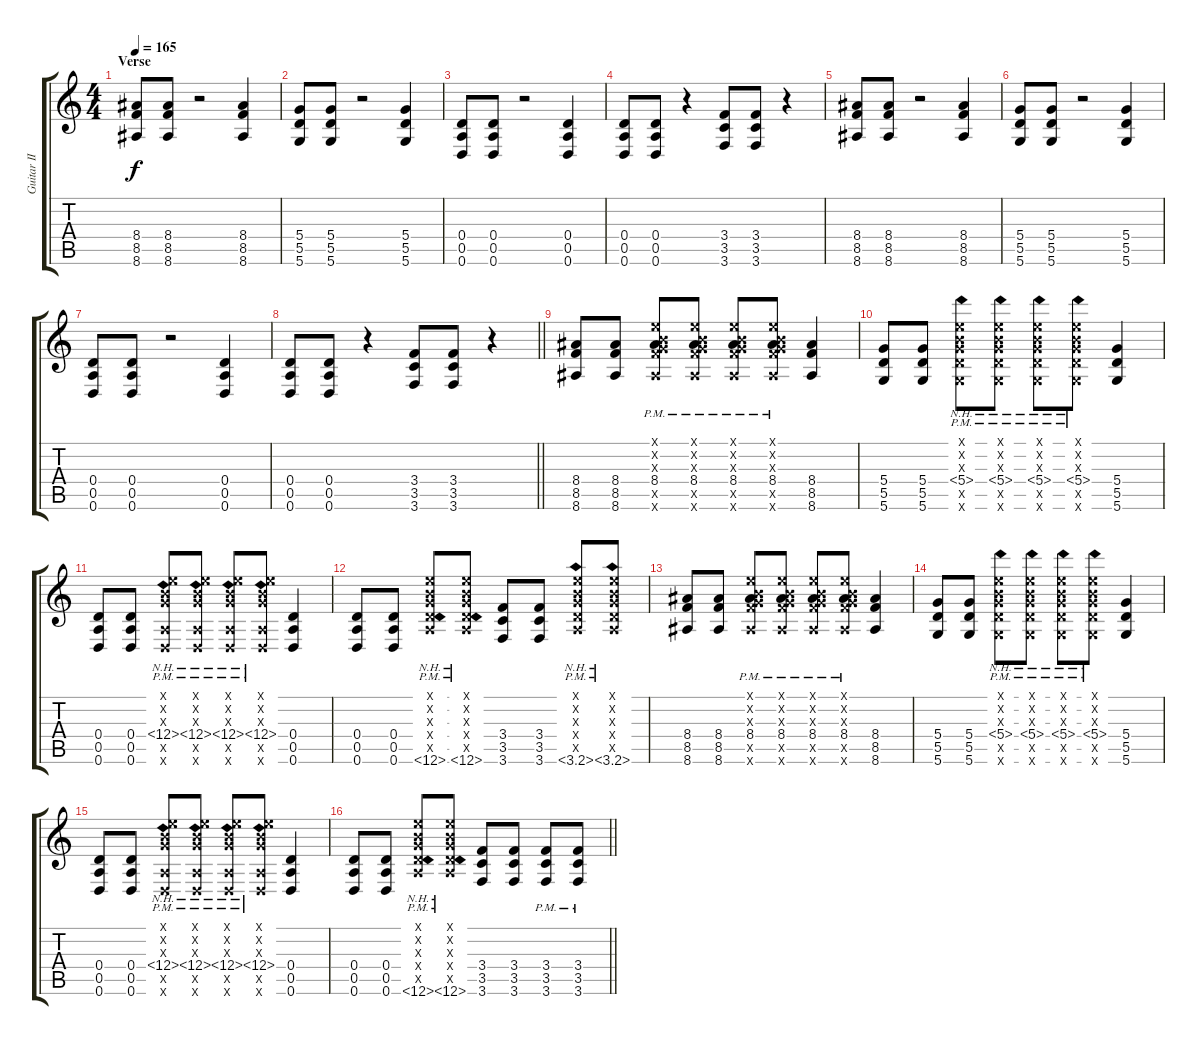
\track ("Guitar II (Left)" "Guitar II ") {instrument distortionguitar}
\staff {score tabs}
\tuning (E4 B3 G3 D3 A2 D2) {hide}
\ts (4 4)
\section ("" "Verse")
\tempo 165
\clef g2
\ks c
(8.4 8.5 8.6).8{dy f} (8.4 8.5 8.6).8 r.2 (8.4 8.5 8.6).4 |
(5.4 5.5 5.6).8 (5.4 5.5 5.6).8 r.2 (5.4 5.5 5.6).4 |
(0.4 0.5 0.6).8 (0.4 0.5 0.6).8 r.2 (0.4 0.5 0.6).4 |
(0.4 0.5 0.6).8 (0.4 0.5 0.6).8 r.4 (3.4 3.5 3.6).8 (3.4 3.5 3.6).8 r.4 |
(8.4 8.5 8.6).8 (8.4 8.5 8.6).8 r.2 (8.4 8.5 8.6).4 |
(5.4 5.5 5.6).8 (5.4 5.5 5.6).8 r.2 (5.4 5.5 5.6).4 |
(0.4 0.5 0.6).8 (0.4 0.5 0.6).8 r.2 (0.4 0.5 0.6).4 |
\barLineRight lightlight
(0.4 0.5 0.6).8 (0.4 0.5 0.6).8 r.4 (3.4 3.5 3.6).8 (3.4 3.5 3.6).8 r.4 |
(8.4 8.5 8.6).8 (8.4 8.5 8.6).8 (0.1{x} 0.2{x} 0.3{x} 8.4{pm} 8.5{x} 8.6{x}).8 (0.1{x} 0.2{x} 0.3{x} 8.4{pm} 8.5{x} 8.6{x}).8 (0.1{x} 0.2{x} 0.3{x} 8.4{pm} 8.5{x} 8.6{x}).8 (0.1{x} 0.2{x} 0.3{x} 8.4{pm} 8.5{x} 8.6{x}).8 (8.4 8.5 8.6).4 |
(5.4 5.5 5.6).8 (5.4 5.5 5.6).8 (0.1{x} 0.2{x} 0.3{x} 5.4{nh pm} 5.5{x} 5.6{x}).8 (0.1{x} 0.2{x} 0.3{x} 5.4{nh pm} 5.5{x} 5.6{x}).8 (0.1{x} 0.2{x} 0.3{x} 5.4{nh pm} 5.5{x} 5.6{x}).8 (0.1{x} 0.2{x} 0.3{x} 5.4{nh pm} 5.5{x} 5.6{x}).8 (5.4 5.5 5.6).4 |
(0.4 0.5 0.6).8 (0.4 0.5 0.6).8 (0.1{x} 0.2{x} 0.3{x} 0.4{nh pm} 0.5{x} 0.6{x}).8 (0.1{x} 0.2{x} 0.3{x} 0.4{nh pm} 0.5{x} 0.6{x}).8 (0.1{x} 0.2{x} 0.3{x} 0.4{nh pm} 0.5{x} 0.6{x}).8 (0.1{x} 0.2{x} 0.3{x} 0.4{nh pm} 0.5{x} 0.6{x}).8 (0.4 0.5 0.6).4 |
(0.4 0.5 0.6).8 (0.4 0.5 0.6).8 (0.1{x} 0.2{x} 0.3{x} 0.4{x} 0.5{x} 0.6{nh pm}).8 (0.1{x} 0.2{x} 0.3{x} 0.4{x} 0.5{x} 0.6{nh pm}).8 (3.4 3.5 3.6).8 (3.4 3.5 3.6).8 (0.1{x} 0.2{x} 0.3{x} 0.4{x} 0.5{x} 3.6{nh pm}).8 (0.1{x} 0.2{x} 0.3{x} 0.4{x} 0.5{x} 3.6{nh pm}).8 |
(8.4 8.5 8.6).8 (8.4 8.5 8.6).8 (0.1{x} 0.2{x} 0.3{x} 8.4{pm} 8.5{x} 8.6{x}).8 (0.1{x} 0.2{x} 0.3{x} 8.4{pm} 8.5{x} 8.6{x}).8 (0.1{x} 0.2{x} 0.3{x} 8.4{pm} 8.5{x} 8.6{x}).8 (0.1{x} 0.2{x} 0.3{x} 8.4{pm} 8.5{x} 8.6{x}).8 (8.4 8.5 8.6).4 |
(5.4 5.5 5.6).8 (5.4 5.5 5.6).8 (0.1{x} 0.2{x} 0.3{x} 5.4{nh pm} 5.5{x} 5.6{x}).8 (0.1{x} 0.2{x} 0.3{x} 5.4{nh pm} 5.5{x} 5.6{x}).8 (0.1{x} 0.2{x} 0.3{x} 5.4{nh pm} 5.5{x} 5.6{x}).8 (0.1{x} 0.2{x} 0.3{x} 5.4{nh pm} 5.5{x} 5.6{x}).8 (5.4 5.5 5.6).4 |
(0.4 0.5 0.6).8 (0.4 0.5 0.6).8 (0.1{x} 0.2{x} 0.3{x} 0.4{nh pm} 0.5{x} 0.6{x}).8 (0.1{x} 0.2{x} 0.3{x} 0.4{nh pm} 0.5{x} 0.6{x}).8 (0.1{x} 0.2{x} 0.3{x} 0.4{nh pm} 0.5{x} 0.6{x}).8 (0.1{x} 0.2{x} 0.3{x} 0.4{nh pm} 0.5{x} 0.6{x}).8 (0.4 0.5 0.6).4 |
\barLineRight lightlight
(0.4 0.5 0.6).8 (0.4 0.5 0.6).8 (0.1{x} 0.2{x} 0.3{x} 0.4{x} 0.5{x} 0.6{nh pm}).8 (0.1{x} 0.2{x} 0.3{x} 0.4{x} 0.5{x} 0.6{nh pm}).8 (3.4 3.5 3.6).8 (3.4 3.5 3.6).8 (3.4{pm} 3.5{pm} 3.6{pm}).8 (3.4{pm} 3.5{pm} 3.6{pm}).8
